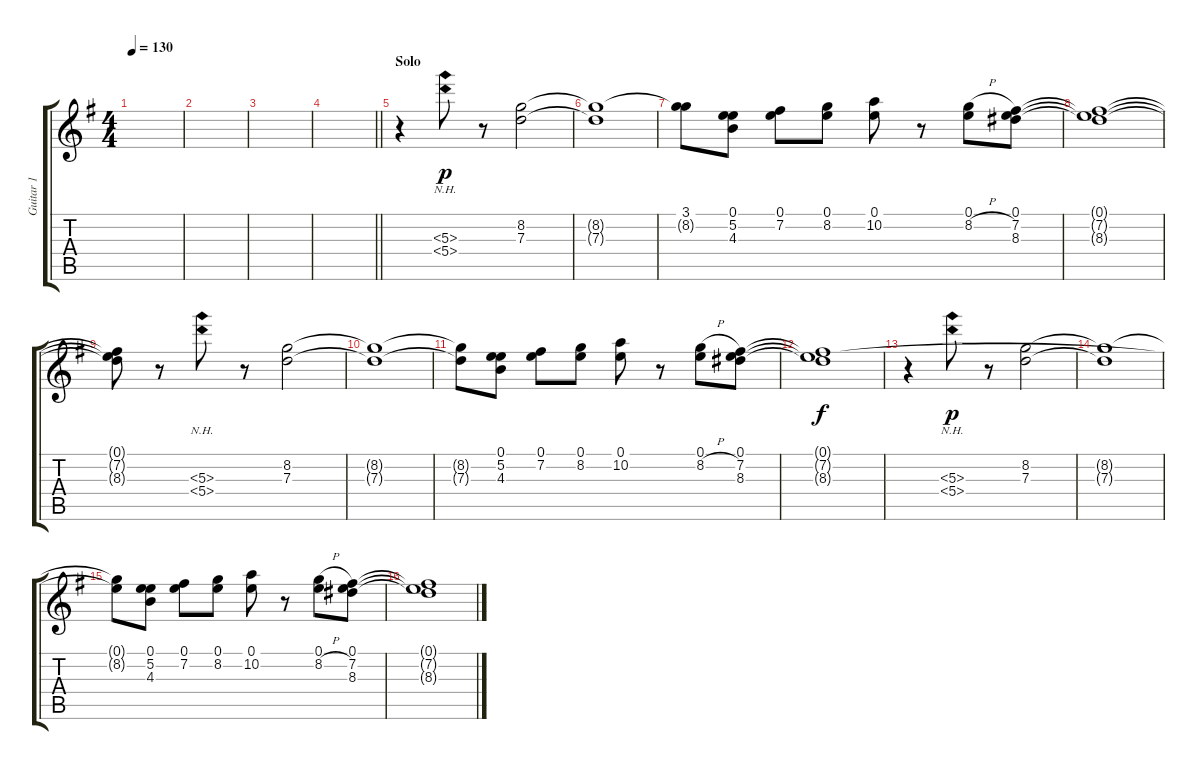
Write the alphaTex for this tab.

\track ("Guitar 1" "Guitar 1") {instrument overdrivenguitar}
\staff {score tabs}
\tuning (E4 B3 G3 D3 A2 E2) {hide}
\ts (4 4)
\tempo 130
\clef g2
\ks g
|
|
|
\barLineRight lightlight
|
\section ("" "Solo")
r.4 (5.3{nh} 5.4{nh}).8{dy p} r.8 (8.2 7.3).2 |
(8.2{t} 7.3{t}).1 |
(3.1 8.2{t}).8 (0.1 5.2 4.3).8 (0.1 7.2).8 (0.1 8.2).8 (0.1 10.2).8 r.8 (0.1 8.2{h}).8 (0.1 7.2 8.3).8 |
(0.1{t} 7.2{t} 8.3{t}).1 |
(0.1{t} 7.2{t} 8.3{t}).8 r.8 (5.3{nh} 5.4{nh}).8 r.8 (8.2 7.3).2 |
(8.2{t} 7.3{t}).1 |
(8.2{t} 7.3{t}).8 (0.1 5.2 4.3).8 (0.1 7.2).8 (0.1 8.2).8 (0.1 10.2).8 r.8 (0.1 8.2{h}).8 (0.1 7.2 8.3).8 |
(0.1{t} 7.2{t} 8.3{t}).1{dy f} |
r.4 (5.3{nh} 5.4{nh}).8{dy p} r.8 (8.2 7.3).2 |
(8.2{t} 7.3{t}).1 |
(0.1{t} 8.2{t}).8 (0.1 5.2 4.3).8 (0.1 7.2).8 (0.1 8.2).8 (0.1 10.2).8 r.8 (0.1 8.2{h}).8 (0.1 7.2 8.3).8 |
(0.1{t} 7.2{t} 8.3{t}).1
